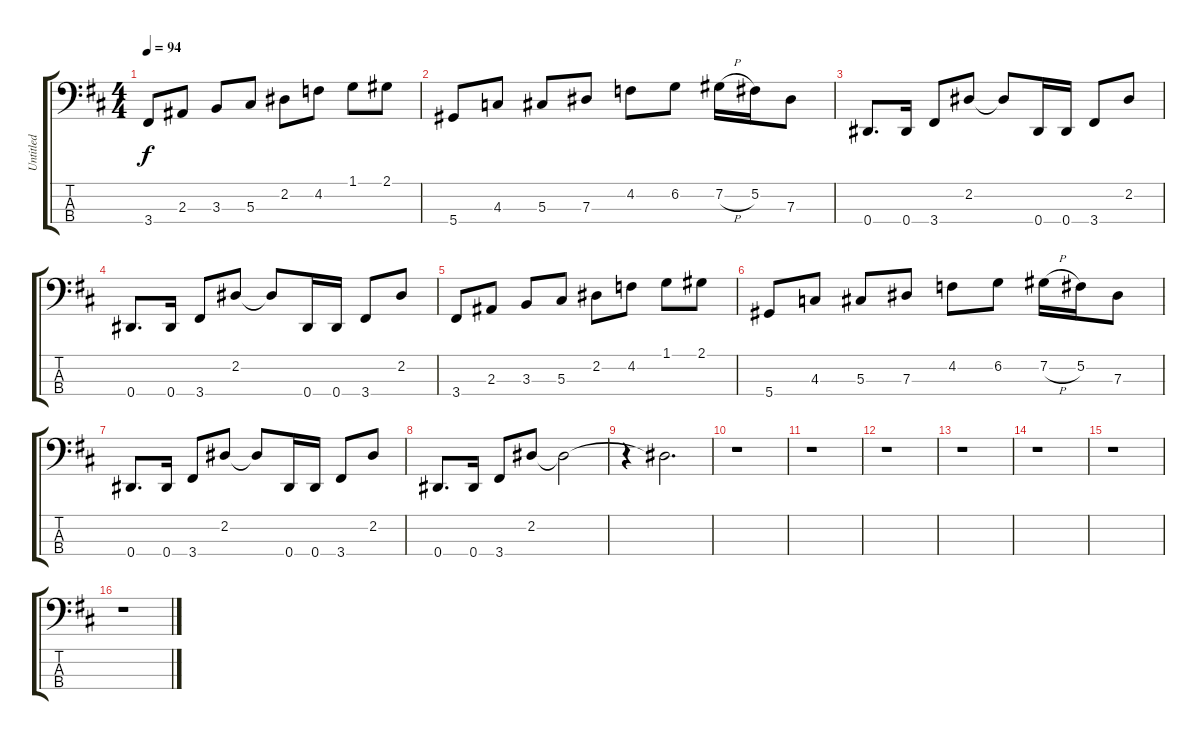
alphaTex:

\track ("Untitled" "Untitled") {instrument electricbasspick}
\staff {score tabs}
\tuning (Gb2 Db2 Ab1 Eb1) {hide}
\ts (4 4)
\tempo 94
\clef f4
\ks d
3.4.8{dy f} 2.3.8 3.3.8 5.3.8 2.2.8 4.2.8 1.1.8 2.1.8 |
5.4.8 4.3.8 5.3.8 7.3.8 4.2.8 6.2.8 7.2{h}.16 5.2.16 7.3.8 |
0.4.8{d} 0.4.16 3.4.8 2.2.8 2.2{t}.8 0.4.16 0.4.16 3.4.8 2.2.8 |
0.4.8{d} 0.4.16 3.4.8 2.2.8 2.2{t}.8 0.4.16 0.4.16 3.4.8 2.2.8 |
3.4.8 2.3.8 3.3.8 5.3.8 2.2.8 4.2.8 1.1.8 2.1.8 |
5.4.8 4.3.8 5.3.8 7.3.8 4.2.8 6.2.8 7.2{h}.16 5.2.16 7.3.8 |
0.4.8{d} 0.4.16 3.4.8 2.2.8 2.2{t}.8 0.4.16 0.4.16 3.4.8 2.2.8 |
0.4.8{d} 0.4.16 3.4.8 2.2.8 2.2{t}.2 |
r.4 2.2{t}.2{d} |
r.1 |
r.1 |
r.1 |
r.1 |
r.1 |
r.1 |
r.1
